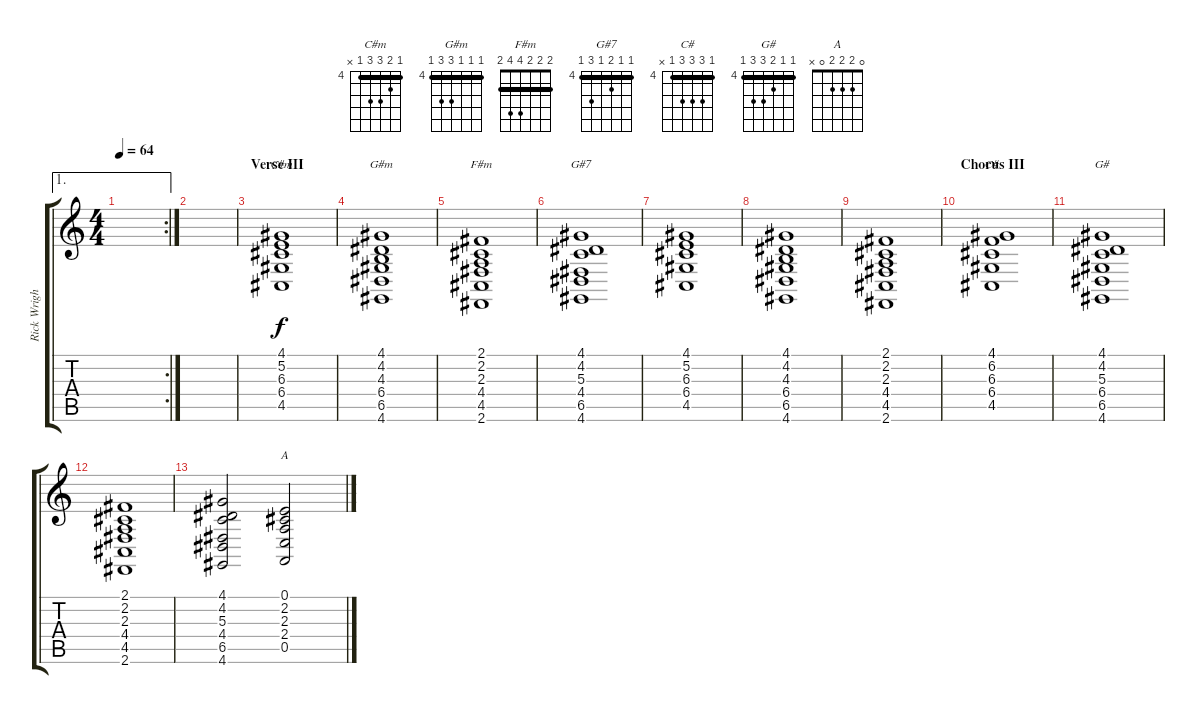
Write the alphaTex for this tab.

\track ("Rick Wright" "Rick Wrigh") {instrument acousticgrandpiano}
\staff {score tabs}
\tuning (E4 B3 G3 D3 A2 E2) {hide}
\chord ("C#m" 4 5 6 6 4 x) {firstfret 4 barre 4}
\chord ("G#m" 4 4 4 6 6 4) {firstfret 4 barre 4}
\chord ("F#m" 2 2 2 4 4 2) {barre 2}
\chord ("G#7" 4 4 5 4 6 4) {firstfret 4 barre 4}
\chord ("C#" 4 6 6 6 4 x) {firstfret 4 barre 4}
\chord ("G#" 4 4 5 6 6 4) {firstfret 4 barre 4}
\chord ("A" 0 2 2 2 0 x)
\ae 1
\rc 2
\ts (4 4)
\tempo 64
\clef g2
\ks c
|
|
\section ("" "Verse III")
(4.1 5.2 6.3 6.4 4.5).1{ch "C#m"} |
(4.1 4.2 4.3 6.4 6.5 4.6).1{ch "G#m"} |
(2.1 2.2 2.3 4.4 4.5 2.6).1{ch "F#m"} |
(4.1 4.2 5.3 4.4 6.5 4.6).1{ch "G#7"} |
(4.1 5.2 6.3 6.4 4.5).1 |
(4.1 4.2 4.3 6.4 6.5 4.6).1 |
(2.1 2.2 2.3 4.4 4.5 2.6).1 |
\section ("" "Chorus III")
(4.1 6.2 6.3 6.4 4.5).1{ch "C#"} |
(4.1 4.2 5.3 6.4 6.5 4.6).1{ch "G#"} |
(2.1 2.2 2.3 4.4 4.5 2.6).1 |
(4.1 4.2 5.3 4.4 6.5 4.6).2 (0.1 2.2 2.3 2.4 0.5).2{ch "A"}
